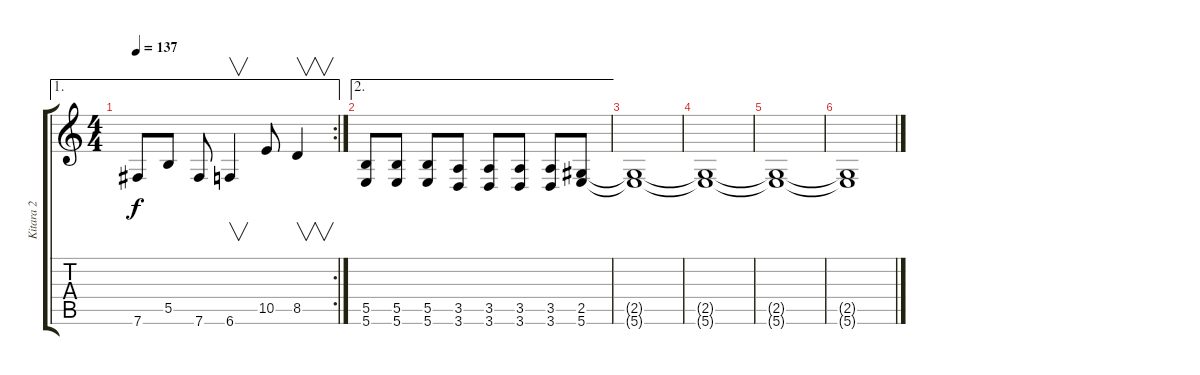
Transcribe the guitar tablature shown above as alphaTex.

\track ("Kitara 2" "Kitara 2") {instrument distortionguitar}
\staff {score tabs}
\tuning (Db4 Ab3 E3 B2 Gb2 B1) {hide}
\ae 1
\rc 2
\ts (4 4)
\tempo 137
\clef g2
\ks c
7.6.8{dy f} 5.5.8 7.6.8 6.6.4{v} 10.5.8 8.5.4{v} |
\ae 2
(5.5 5.6).8 (5.5 5.6).8 (5.5 5.6).8 (3.5 3.6).8 (3.5 3.6).8 (3.5 3.6).8 (3.5 3.6).8 (2.5 5.6).8{volume 0} |
(2.5{t} 5.6{t}).1 |
(2.5{t} 5.6{t}).1 |
(2.5{t} 5.6{t}).1 |
(2.5{t} 5.6{t}).1
